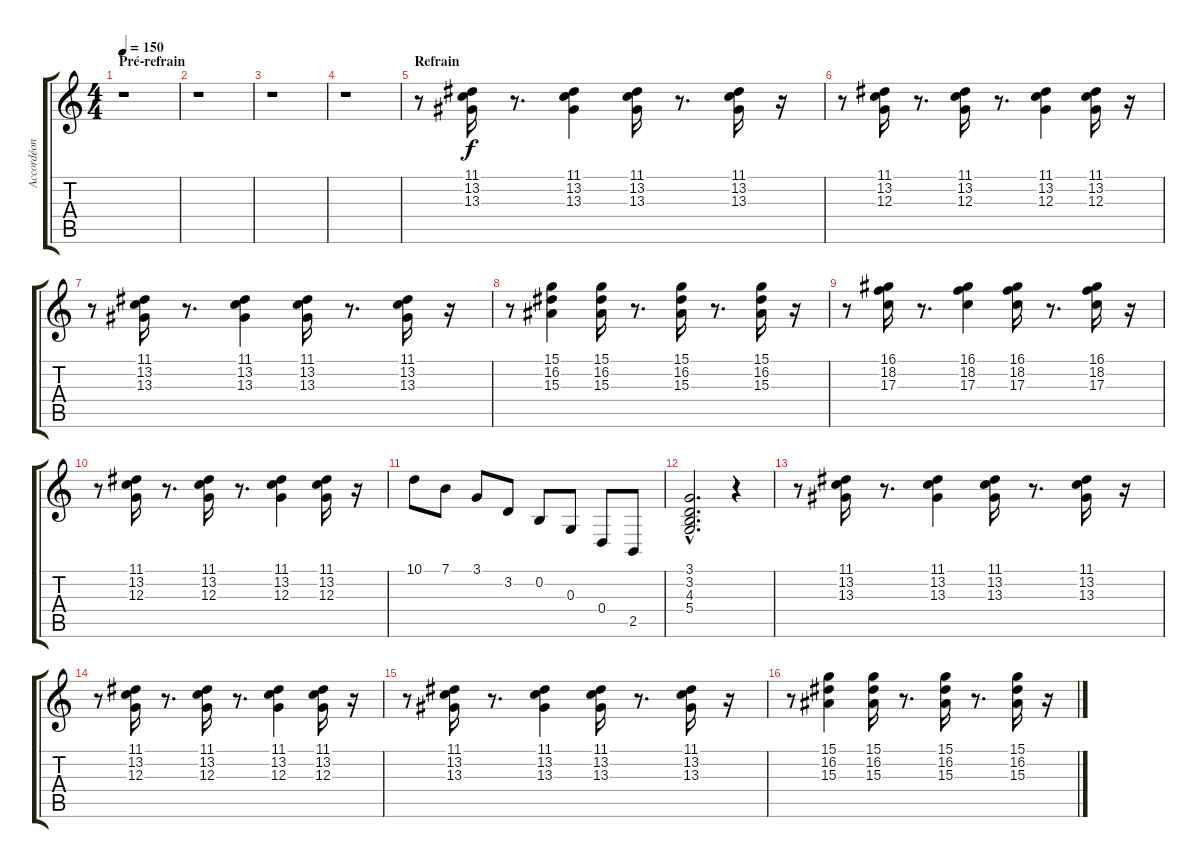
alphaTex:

\track ("Accordéon" "Accordéon") {instrument accordion}
\staff {score tabs}
\tuning (E4 B3 G3 D3 A2 E2) {hide}
\ts (4 4)
\section ("" "Pré-refrain")
\tempo 150
\clef g2
\ks c
r.1{dy f} |
r.1 |
r.1 |
r.1 |
\section ("" "Refrain")
r.8{volume 12} (11.1 13.2 13.3).16 r.8{d} (11.1 13.2 13.3).4 (11.1 13.2 13.3).16 r.8{d} (11.1 13.2 13.3).16 r.16 |
r.8 (11.1 13.2 12.3).16 r.8{d} (11.1 13.2 12.3).16 r.8{d} (11.1 13.2 12.3).4 (11.1 13.2 12.3).16 r.16 |
r.8 (11.1 13.2 13.3).16 r.8{d} (11.1 13.2 13.3).4 (11.1 13.2 13.3).16 r.8{d} (11.1 13.2 13.3).16 r.16 |
r.8 (15.1 16.2 15.3).4 (15.1 16.2 15.3).16 r.8{d} (15.1 16.2 15.3).16 r.8{d} (15.1 16.2 15.3).16 r.16 |
r.8 (16.1 18.2 17.3).16 r.8{d} (16.1 18.2 17.3).4 (16.1 18.2 17.3).16 r.8{d} (16.1 18.2 17.3).16 r.16 |
r.8 (11.1 13.2 12.3).16 r.8{d} (11.1 13.2 12.3).16 r.8{d} (11.1 13.2 12.3).4 (11.1 13.2 12.3).16 r.16 |
10.1.8 7.1.8 3.1.8 3.2.8 0.2.8 0.3.8 0.4.8 2.5.8 |
(3.1{hac} 3.2{hac} 4.3{hac} 5.4{hac}).2{d} r.4 |
r.8 (11.1 13.2 13.3).16 r.8{d} (11.1 13.2 13.3).4 (11.1 13.2 13.3).16 r.8{d} (11.1 13.2 13.3).16 r.16 |
r.8 (11.1 13.2 12.3).16 r.8{d} (11.1 13.2 12.3).16 r.8{d} (11.1 13.2 12.3).4 (11.1 13.2 12.3).16 r.16 |
r.8 (11.1 13.2 13.3).16 r.8{d} (11.1 13.2 13.3).4 (11.1 13.2 13.3).16 r.8{d} (11.1 13.2 13.3).16 r.16 |
r.8 (15.1 16.2 15.3).4 (15.1 16.2 15.3).16 r.8{d} (15.1 16.2 15.3).16 r.8{d} (15.1 16.2 15.3).16 r.16
